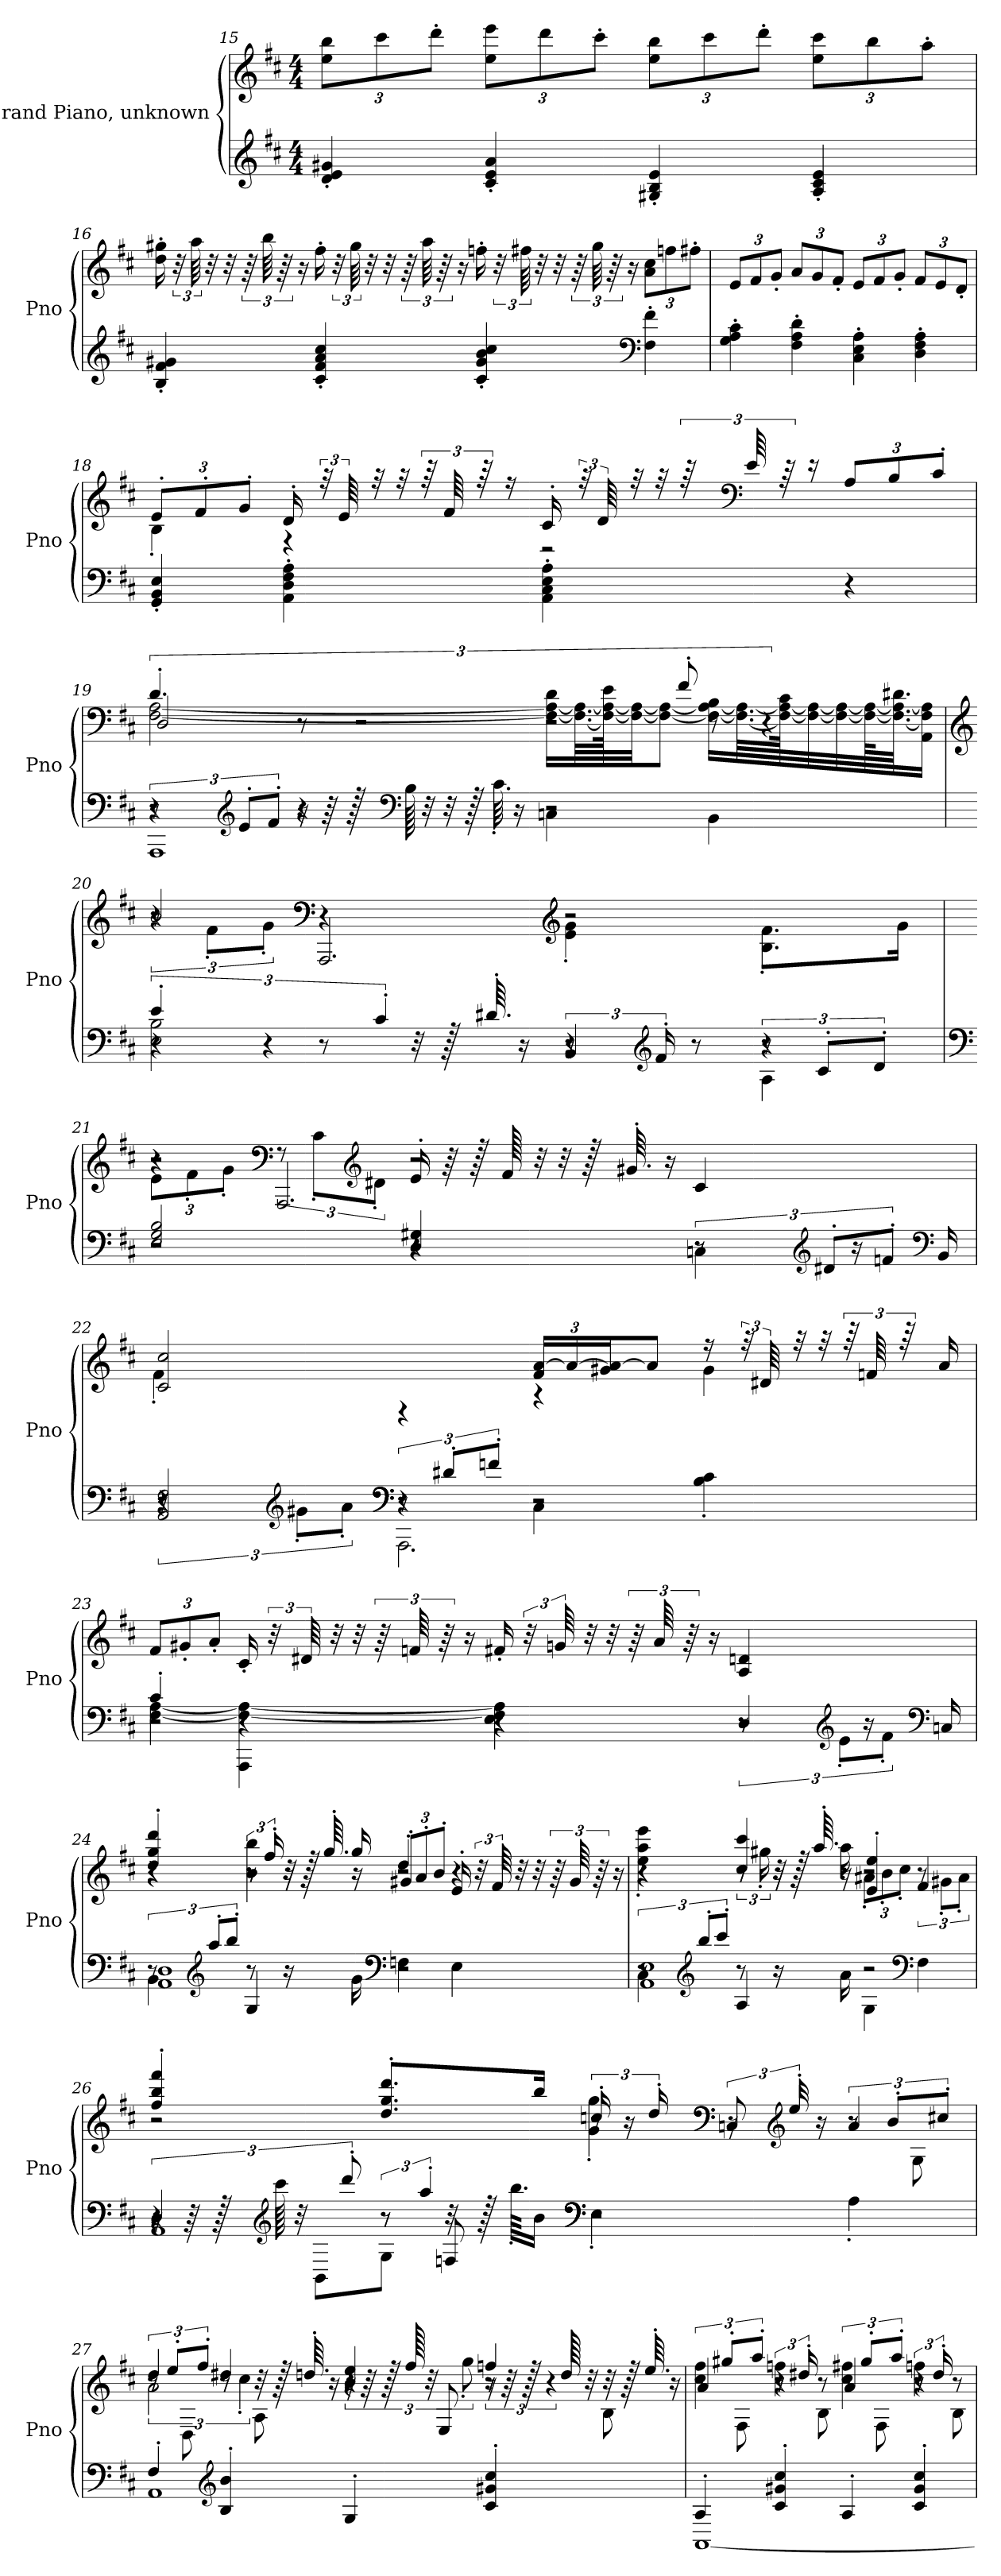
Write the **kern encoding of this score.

**kern	**kern
*part1	*part1
*staff2	*staff1
*I"Grand Piano, unknown	*
*I'Pno	*
!!LO:LB:g=z
*clefG2	*clefG2
*k[f#c#]	*k[f#c#]
*M4/4	*M4/4
*	*Xbrackettup
=15	=15
4d/' 4e/' 4g#X/'	12ee\ 12bb\L
.	12ccc#\
.	12ddd'\J
4c#/' 4e/' 4a/'	12ee\ 12eee\L
.	12ddd\
.	12ccc#'\J
4G#X/' 4B/' 4e/'	12ee\ 12bb\L
.	12ccc#\
.	12ddd'\J
4A/' 4c#/' 4e/'	12ee\ 12ccc#\L
.	12bb\
.	12aa'\J
!!LO:LB:g=z
=16	=16
4B/' 4f#/' 4g#X/'	16dd\' 16gg#X\'
*	*brackettup
.	48r
.	96aa\
.	32r
.	32r
.	96r
.	96bb\
.	96r
.	16r
4c#/' 4f#/' 4a/' 4cc#/'	16ff#'\
.	48r
.	96gg#\
.	32r
.	32r
.	96r
.	96aa\
.	96r
.	16r
4c#/' 4g#/' 4b/' 4cc#/'	16ffn'\
.	48r
.	96ff#X\
.	32r
.	32r
.	96r
.	96gg#\
.	96r
.	16r
*clefF4	*
*	*Xbrackettup
4F#\' 4f#\'	12a\ 12cc#\L
.	12ffn\
.	12ff#X'\J
=17	=17
4G\' 4A\' 4c#\'	12e/L
.	12f#/
.	12g'/J
4F#\' 4A\' 4d\'	12a/L
.	12g/
.	12f#'/J
4C#\' 4E\' 4A\'	12e/L
.	12f#/
.	12g'/J
4D\' 4F#\' 4A\'	12f#/L
.	12e/
.	12d'/J
!!LO:LB:g=z
=18	=18
*	*^
4GG/' 4BB/' 4E/'	12e'/L	4B'\
.	12f#'/	.
.	12g'/J	.
4AA\' 4D\' 4F#\' 4A\'	16d'/	4r
*	*brackettup	*
.	48r	.
.	96e/	.
.	32r	.
.	32r	.
.	96r	.
.	96f#/	.
.	96r	.
.	16r	.
4AA\' 4C#\' 4E\' 4A\'	16c#'/	2r
.	48r	.
.	96d/	.
.	32r	.
.	32r	.
.	96r	.
*	*clefF4	*
.	96e/	.
.	96r	.
.	16r	.
*	*Xbrackettup	*
4r	12A/L	.
.	12B/	.
.	12c#'/J	.
*	*v	*v
!!LO:LB:g=z
=19	=19
*^	*
*	*^	*
*	*	*	*brackettup
*	*	*	*^
*	*	*	*	*^
12r	4r	1AAA	6.d'/	[2F#\ [2A\	2D/
*clefG2	*	*	*	*	*
12e'/L	.	.	.	.	.
12f#'/J	.	.	.	.	.
4r	16r	.	12r	.	.
.	64r	.	.	.	.
.	128r	.	.	.	.
.	.	.	3r	.	.
*clefF4	*	*	*	*	*
.	128B\	.	.	.	.
.	32r	.	.	.	.
.	32r	.	.	.	.
.	128r	.	.	.	.
.	64.c#'\	.	.	.	.
.	16r	.	.	.	.
2r	4Cn\	.	.	16F#\_ 16A\_ 16d\LL	2r
.	.	.	.	64.F#\_ 64.A\_LL	.
.	.	.	.	128F#\_ 128A\_ 128e\JK	.
.	.	.	.	32F#\_ 32A\_JJ	.
.	.	.	.	8F#\_ 8A\_J	.
.	.	.	12f#'/	.	.
.	4BB\	.	12r	16F#\_ 16A\_ 16B\LL	.
.	.	.	.	64.F#\_ 64.A\_LL	.
.	.	.	6r	.	.
.	.	.	.	128F#\_ 128A\_ 128c#\JK	.
.	.	.	.	32F#\_ 32A\_	.
.	.	.	.	32F#\_ 32A\_	.
.	.	.	.	128F#\_ 128A\_KL	.
.	.	.	.	64.F#\_ 64.A\_ 64.d#X\JJ	.
.	.	.	.	16AA\ 16F#\] 16A\]JJ	.
!!LO:PB:g=z	!!	!!
=20	=20	=20	=20	=20	=20
*	*	*	*clefG2	*	*
6e'/	2E\ 2B\	4r	2b/	12r	4r
.	.	.	.	12f#'\L	.
6r	.	.	.	12g'\J	.
*	*	*	*clefF4	*	*
.	.	8r	.	4r	2.AAA/
6c#'/	.	.	.	.	.
.	.	32r	.	.	.
.	.	128r	.	.	.
.	.	64.d#X'/	.	.	.
.	.	16r	.	.	.
*	*	*	*clefG2	*	*
12r	4r	4BB/	2r	4e\' 4g\'	.
*clefG2	*	*	*	*	*
24f#'/	.	.	.	.	.
8r	.	.	.	.	.
12r	4A\	4r	.	8.B\' 8.f#\'L	.
12c#'/L	.	.	.	.	.
12d#'/J	.	.	.	.	.
.	.	.	.	16g\Jk	.
!!LO:LB:g=z	!!	!!
=21	=21	=21	=21	=21	=21
*clefF4	*	*	*	*	*
*	*	*	*	*Xbrackettup	*
2E/ 2G/ 2B/	2r	2r	2r	12e\L	4r
.	.	.	.	12f#'\	.
.	.	.	.	12g'\J	.
*	*	*	*clefF4	*	*
*	*	*	*	*brackettup	*
.	.	.	.	12r	2.AAA/
.	.	.	.	12c#'\L	.
*	*	*	*clefG2	*	*
.	.	.	.	12d#X'\J	.
4D/ 4G#X/	4r	4r	16e'/	2r	.
.	.	.	64r	.	.
.	.	.	128r	.	.
.	.	.	128f#/	.	.
.	.	.	32r	.	.
.	.	.	32r	.	.
.	.	.	128r	.	.
.	.	.	64.g#X'/	.	.
.	.	.	16r	.	.
12r	4Cn\	8r	4c#/	.	.
*clefG2	*	*	*	*	*
12d#X'/L	.	.	.	.	.
.	.	16r	.	.	.
12fn'/J	.	.	.	.	.
*clefF4	*	*	*	*	*
.	.	16BB/	.	.	.
*	*	*	*	*v	*v
!!LO:LB:g=z
=22	=22	=22	=22	=22
*	*	*^	*	*
4r	12r	2AA/ 2F#/	4r	2c#/ 2cc#/	4f#'\
*clefG2	*	*	*	*	*
.	12g#X'\L	.	.	.	.
.	12a'\J	.	.	.	.
*clefF4	*	*	*	*	*
12r	4r	.	2.AAA\	.	4r
12d#X'/L	.	.	.	.	.
12fn'/J	.	.	.	.	.
*	*	*	*	*Xbrackettup	*
2r	4C#\	2r	.	24f#/ [24a/LL	4r
.	.	.	.	24a/_	.
.	.	.	.	24g#X/ 24a/_J	.
.	.	.	.	8a/J]	.
.	4B\' 4c#\'	.	.	16r	4g#\
*	*	*	*	*brackettup	*
.	.	.	.	48r	.
.	.	.	.	96d#X/	.
.	.	.	.	32r	.
.	.	.	.	32r	.
.	.	.	.	96r	.
.	.	.	.	96fn/	.
.	.	.	.	96r	.
.	.	.	.	16a/	.
*	*	*v	*v	*	*
*	*	*	*v	*v
!!LO:LB:g=z
=23	=23	=23	=23
*	*	*	*Xbrackettup
4c#'/	[4F#\ [4A\	2r	12f#/L
.	.	.	12g#X'/
.	.	.	12a'/J
4r	4AAA\ 4F#\_ 4A\_	.	16c#'/
*	*	*	*brackettup
.	.	.	48r
.	.	.	96d#X/
.	.	.	32r
.	.	.	32r
.	.	.	96r
.	.	.	96fn/
.	.	.	96r
.	.	.	16r
4r	4E\ 4F#\] 4A\]	4r	16f#X'/
.	.	.	48r
.	.	.	96gn/
.	.	.	32r
.	.	.	32r
.	.	.	96r
.	.	.	96a/
.	.	.	96r
.	.	.	16r
8r	12r	4D/	4A/ 4dn/
*clefG2	*	*	*
.	12e'\L	.	.
16r	.	.	.
.	12f#'\J	.	.
*clefF4	*	*	*
16Cn/	.	.	.
!!LO:LB:g=z
=24	=24	=24	=24
*	*	*	*^
*	*	*	*	*^
12r	4BB\	1AA 1D	4r	4r	4dd/' 4gg/' 4ddd/'
*clefG2	*	*	*	*	*
12aa'/L	.	.	.	.	.
12bb'/J	.	.	.	.	.
4G/	8r	.	8r	4b\ 4bb\	12r
.	.	.	.	.	24ff#'/
.	16r	.	32r	.	16r
.	.	.	128r	.	.
.	.	.	64.gg'/	.	.
.	16g\	.	16r	.	16gg/
*clefF4	*	*	*	*	*
*	*	*	*	*	*Xbrackettup
2r	4Fn\	.	4dd'/	2r	12g#X'/L
.	.	.	.	.	12a'/
.	.	.	.	.	12b'/J
.	4E\	.	4r	.	16e'/
*	*	*	*	*	*brackettup
.	.	.	.	.	48r
.	.	.	.	.	96f#/
.	.	.	.	.	32r
.	.	.	.	.	32r
.	.	.	.	.	96r
.	.	.	.	.	96g#/
.	.	.	.	.	96r
.	.	.	.	.	16r
!!LO:PB:g=z	!!	!!
=25	=25	=25	=25	=25	=25
12r	4C#\	1AA 1E	4r	4ee\' 4aa\' 4eee\'	4r
*clefG2	*	*	*	*	*
12bb'/L	.	.	.	.	.
12ccc#'/J	.	.	.	.	.
4A/	8r	.	4cc#/ 4ccc#/	12r	8r
.	.	.	.	24gg#X'\	.
.	16r	.	.	16r	32r
.	.	.	.	.	128r
.	.	.	.	.	64.aa'/
.	16a\	.	.	16aa\	16r
*	*	*	*	*Xbrackettup	*
2r	4G\	.	2r	12a#X'\L	4e/' 4ee/'
.	.	.	.	12b'\	.
.	.	.	.	12cc#'\J	.
*clefF4	*	*	*	*	*
*	*	*	*	*brackettup	*
.	4F#\	.	.	12r	4f#/
.	.	.	.	12g#X'\L	.
.	.	.	.	12a#'\J	.
!!LO:LB:g=z	!!	!!
=26	=26	=26	=26	=26	=26
*	*	*^	*	*	*
6D/	16r	4r	1AA	4ff#/' 4bb/' 4fff#/'	2r	2r
.	64r	.	.	.	.	.
.	128r	.	.	.	.	.
*clefG2	*	*	*	*	*	*
.	128ccc#\	.	.	.	.	.
.	32r	.	.	.	.	.
.	8BB\L	.	.	.	.	.
12ddd'/	.	.	.	.	.	.
12r	8G\J	8r	.	8.dd/' 8.gg/' 8.ddd/'L	.	.
6aa'/	.	.	.	.	.	.
.	32r	8Fn/	.	.	.	.
.	128r	.	.	.	.	.
.	64.bb'\KKLL	.	.	.	.	.
.	16b\JJ	.	.	16bb/Jk	.	.
*clefF4	*	*	*	*	*	*
2r	4E'\	2r	.	24ccn'/	4g\' 4gg\'	8r
.	.	.	.	24r	.	.
.	.	.	.	24dd'/	.	.
*	*	*	*	*clefF4	*	*
.	.	.	.	24r	.	8Cn/
*	*	*	*	*clefG2	*	*
.	.	.	.	48ee'/	.	.
.	.	.	.	16r	.	.
.	4A'\	.	.	12r	8r	4a/
.	.	.	.	12b'/L	.	.
.	.	.	.	.	8G\	.
.	.	.	.	12cc#X'/J	.	.
*	*v	*v	*v	*	*	*
!!LO:LB:g=z
=27	=27	=27	=27	=27
*	*	*	*	*^
4F#'/	1AA	4dd/	3a\	12r	8r
.	.	.	.	12ee'/L	.
.	.	.	.	.	8D\
.	.	.	.	12ff#'/J	.
*clefG2	*	*	*	*	*
4B/' 4b/'	.	4dd#X/	.	8r	8r
.	.	.	6cc#'\	.	.
.	.	.	.	32r	8A\
.	.	.	.	128r	.
.	.	.	.	64.ddn'/	.
.	.	.	.	16r	.
4G'/	.	4b/ 4ee/	6r	16r	4r
.	.	.	.	64r	.
.	.	.	.	128r	.
.	.	.	.	128ff#/	.
.	.	.	.	32r	.
.	.	.	.	8E/	.
.	.	.	12gg'\	.	.
4c#/' 4g#X/' 4cc#/'	.	4ffn/	12r	16r	8r
.	.	.	.	64r	.
.	.	.	.	128r	.
.	.	.	6r	.	.
.	.	.	.	128dd/	.
.	.	.	.	32r	.
.	.	.	.	32r	8B\
.	.	.	.	128r	.
.	.	.	.	64.ee'/	.
.	.	.	.	16r	.
!!LO:LB:g=z	!!	!!	!!
=28	=28	=28	=28	=28	=28
4A'/	[1AA	12r	4cc#\ 4ff#\	4a/	8r
.	.	12gg#X'/L	.	.	.
.	.	.	.	.	8F#\
.	.	12aa'/J	.	.	.
4c#/' 4g#X/' 4cc#/'	.	12r	4ffn\	4r	8r
.	.	24dd#X'/	.	.	.
.	.	8r	.	.	8B\
4A'/	.	12r	4cc#\ 4ff#X\	4a/	8r
.	.	12gg#'/L	.	.	.
.	.	.	.	.	8F#\
.	.	12aa'/J	.	.	.
4c#/' 4g#/' 4cc#/'	.	12r	4ffn\	4r	8r
.	.	24dd#'/	.	.	.
.	.	8r	.	.	8B\
*v	*v	*	*	*	*
*	*v	*v	*v	*v
=	=
*-	*-
